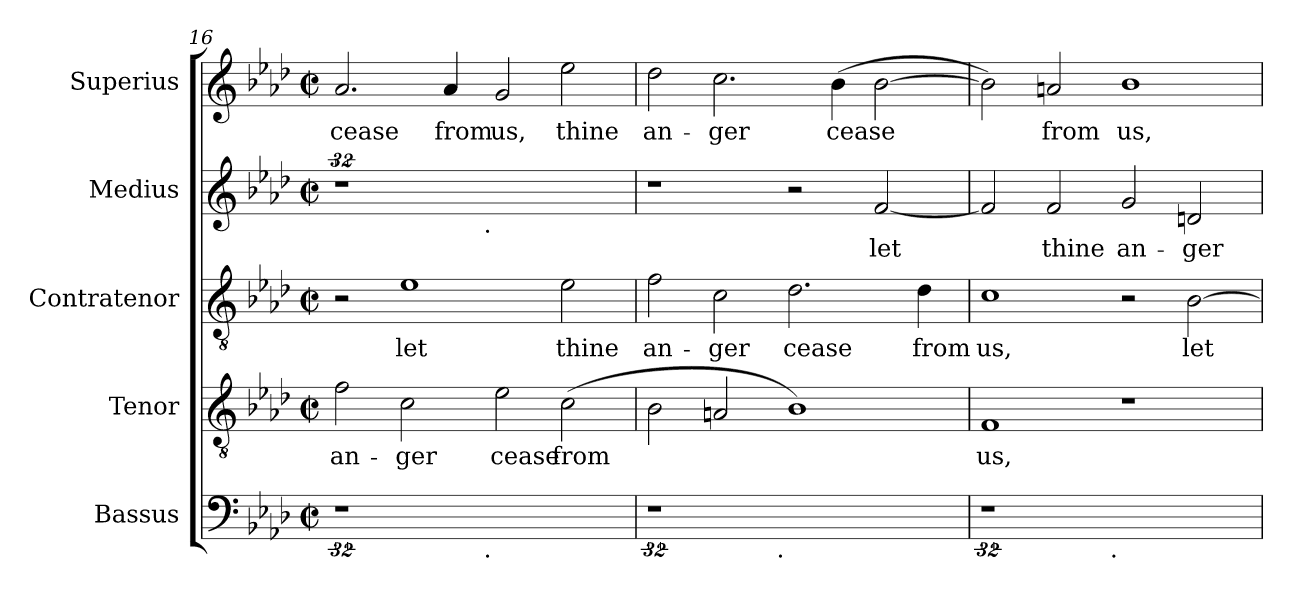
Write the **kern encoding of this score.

**kern	**kern	**text	**kern	**text	**kern	**text	**kern	**text
*part5	*part4	*part4	*part3	*part3	*part2	*part2	*part1	*part1
*staff5	*staff4	*staff4	*staff3	*staff3	*staff2	*staff2	*staff1	*staff1
*I"Bassus	*I"Tenor	*	*I"Contratenor	*	*I"Medius	*	*I"Superius	*
*clefF4	*clefGv2	*	*clefGv2	*	*clefG2	*	*clefG2	*
*k[b-e-a-d-]	*k[b-e-a-d-]	*	*k[b-e-a-d-]	*	*k[b-e-a-d-]	*	*k[b-e-a-d-]	*
*A-:	*A-:	*	*A-:	*	*A-:	*	*A-:	*
*M2/2	*M2/2	*	*M2/2	*	*M2/2	*	*M2/2	*
*met(c|)	*met(c|)	*	*met(c|)	*	*met(c|)	*	*met(c|)	*
=16	=16	=16	=16	=16	=16	=16	=16	=16
!	!	!LO:LY:b	!	!	!	!	!	!LO:LY:b
32%31r	2f\	an-	2r	.	32%31r	.	2.a-/	cease
!	!	!LO:LY:b	!	!LO:LY:b	!	!	!	!
.	2c\	-ger	1e-	let	.	.	.	.
!	!	!	!	!	!	!	!	!LO:LY:b
.	.	.	.	.	.	.	4a-/	from
!	!	!	!	!	!LO:TX:b:t=.	!	!	!
!LO:TX:b:t=.	!	!	!	!	!	!	!	!
1ryy	.	.	.	.	1ryy	.	.	.
!	!	!LO:LY:b	!	!	!	!	!	!LO:LY:b
.	2e-\	cease	.	.	.	.	2g/	us,
!	!	!LO:LY:b	!	!LO:LY:b	!	!	!	!LO:LY:b
.	(>2c\	from	2e-\	thine	.	.	2ee-\	thine
32ryy	.	.	.	.	32ryy	.	.	.
=17	=17	=17	=17	=17	=17	=17	=17	=17
!	!	!	!	!LO:LY:b	!	!	!	!LO:LY:b
32%31r	2B-\	.	2f\	an-	1r	.	2dd-\	an-
!	!	!	!	!LO:LY:b	!	!	!	!LO:LY:b
.	2An/	.	2c\	-ger	.	.	2.cc\	-ger
!LO:TX:b:t=.	!	!	!	!	!	!	!	!
1ryy	.	.	.	.	.	.	.	.
!	!	!	!	!LO:LY:b	!	!	!	!
.	1B-)	.	2.d-\	cease	2r	.	.	.
!	!	!	!	!	!	!	!	!LO:LY:b
.	.	.	.	.	.	.	(>4b-\	cease
!	!	!	!	!	!	!LO:LY:b	!	!
.	.	.	.	.	[<2f/	let	[>2b-\	.
!	!	!	!	!LO:LY:b	!	!	!	!
.	.	.	4d-\	from	.	.	.	.
32ryy	.	.	.	.	.	.	.	.
=18	=18	=18	=18	=18	=18	=18	=18	=18
!	!	!LO:LY:b	!	!LO:LY:b	!	!	!	!
32%31r	1F	us,	1c	us,	2f/]	.	2b-\])	.
!	!	!	!	!	!	!LO:LY:b	!	!LO:LY:b
.	.	.	.	.	2f/	thine	2an/	from
!LO:TX:b:t=.	!	!	!	!	!	!	!	!
1ryy	.	.	.	.	.	.	.	.
!	!	!	!	!	!	!LO:LY:b	!	!LO:LY:b
.	1r	.	2r	.	2g/	an-	1b-	us,
!	!	!	!	!LO:LY:b	!	!LO:LY:b	!	!
.	.	.	[>2B-\	let	2dn/	-ger	.	.
32ryy	.	.	.	.	.	.	.	.
=	=	=	=	=	=	=	=	=
*-	*-	*-	*-	*-	*-	*-	*-	*-
